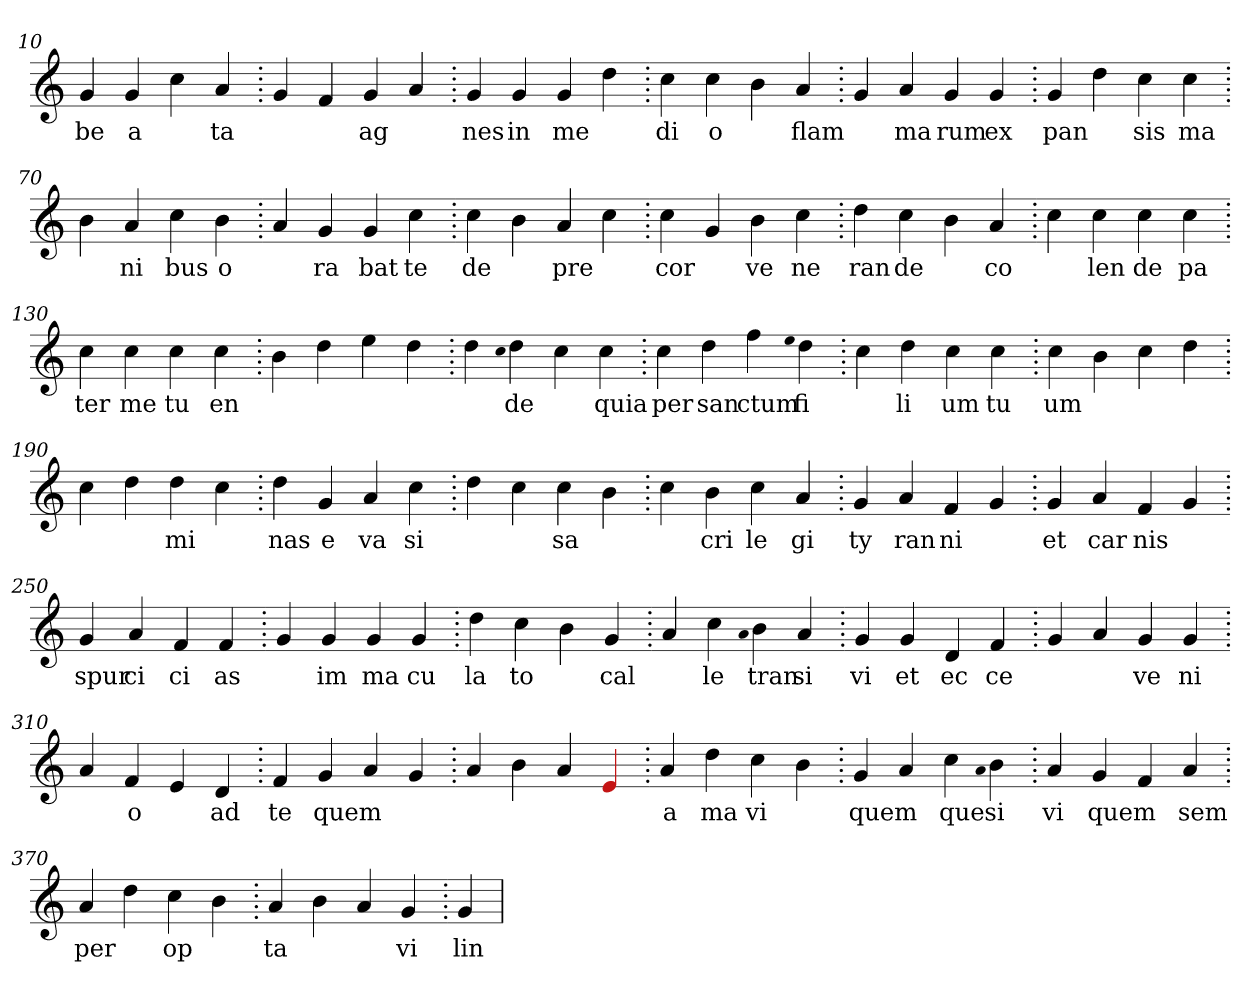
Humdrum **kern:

**kern	**text
*part1	*part1
*staff1	*staff1
*clefG2	*
=10.	=10.
4g	be
4g	a
4cc	.
4a	ta
=20.	=20.
4g	.
4f	.
4g	ag
4a	.
=30.	=30.
4g	nes
4g	in
4g	me
4dd	.
=40.	=40.
4cc	di
4cc	o
4b	.
4a	flam
=50.	=50.
4g	.
4a	ma
4g	rum
4g	ex
=60.	=60.
4g	pan
4dd	.
4cc	sis
4cc	ma
=70.	=70.
4b	.
4a	ni
4cc	bus
4b	o
=80.	=80.
4a	.
4g	ra
4g	bat
4cc	te
=90.	=90.
4cc	de
4b	.
4a	pre
4cc	.
=100.	=100.
4cc	cor
4g	.
4b	ve
4cc	ne
=110.	=110.
4dd	ran
4cc	de
4b	.
4a	co
=120.	=120.
4cc	.
4cc	len
4cc	de
4cc	pa
=130.	=130.
4cc	ter
4cc	me
4cc	tu
4cc	en
=140.	=140.
4b	.
4dd	.
4ee	.
4dd	.
=150.	=150.
4dd	.
qqcc	.
4dd	de
4cc	.
4cc	quia
=160.	=160.
4cc	per
4dd	san
4ff	ctum
qqee	.
4dd	fi
=170.	=170.
4cc	.
4dd	li
4cc	um
4cc	tu
=180.	=180.
4cc	um
4b	.
4cc	.
4dd	.
=190.	=190.
4cc	.
4dd	.
4dd	mi
4cc	.
=200.	=200.
4dd	nas
4g	e
4a	va
4cc	si
=210.	=210.
4dd	.
4cc	.
4cc	sa
4b	.
=220.	=220.
4cc	.
4b	cri
4cc	le
4a	gi
=230.	=230.
4g	ty
4a	ran
4f	ni
4g	.
=240.	=240.
4g	et
4a	car
4f	nis
4g	.
=250.	=250.
4g	spur
4a	ci
4f	ci
4f	as
=260.	=260.
4g	.
4g	im
4g	ma
4g	cu
=270.	=270.
4dd	la
4cc	to
4b	.
4g	cal
=280.	=280.
4a	.
4cc	le
qqa	.
4b	tran
4a	si
=290.	=290.
4g	vi
4g	et
4d	ec
4f	ce
=300.	=300.
4g	.
4a	.
4g	ve
4g	ni
=310.	=310.
4a	.
4f	o
4e	.
4d	ad
=320.	=320.
4f	te
4g	quem
4a	.
4g	.
=330.	=330.
4a	.
4b	.
4a	.
4Re	.
=340.	=340.
4a	a
4dd	ma
4cc	vi
4b	.
=350.	=350.
4g	quem
4a	.
4cc	que
qqa	.
4b	si
=360.	=360.
4a	vi
4g	quem
4f	.
4a	sem
=370.	=370.
4a	per
4dd	.
4cc	op
4b	.
=380.	=380.
4a	ta
4b	.
4a	.
4g	vi
=390.	=390.
4g	lin
=	=
*-	*-
